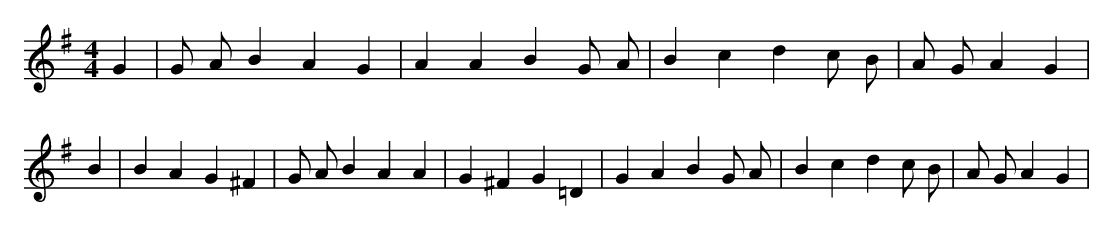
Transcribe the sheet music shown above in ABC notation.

X:1
M:4/4
L:1/8
K:G
G2 | G A B2 A2 G2 | A2 A2 B2 G A | B2 c2 d2 c B | A G A2 G2 | B2 | B2 A2 G2 ^F2 | G A B2 A2 A2 | G2 ^F2 G2 =D2 | G2 A2 B2 G A | B2 c2 d2 c B | A G A2 G2 |
